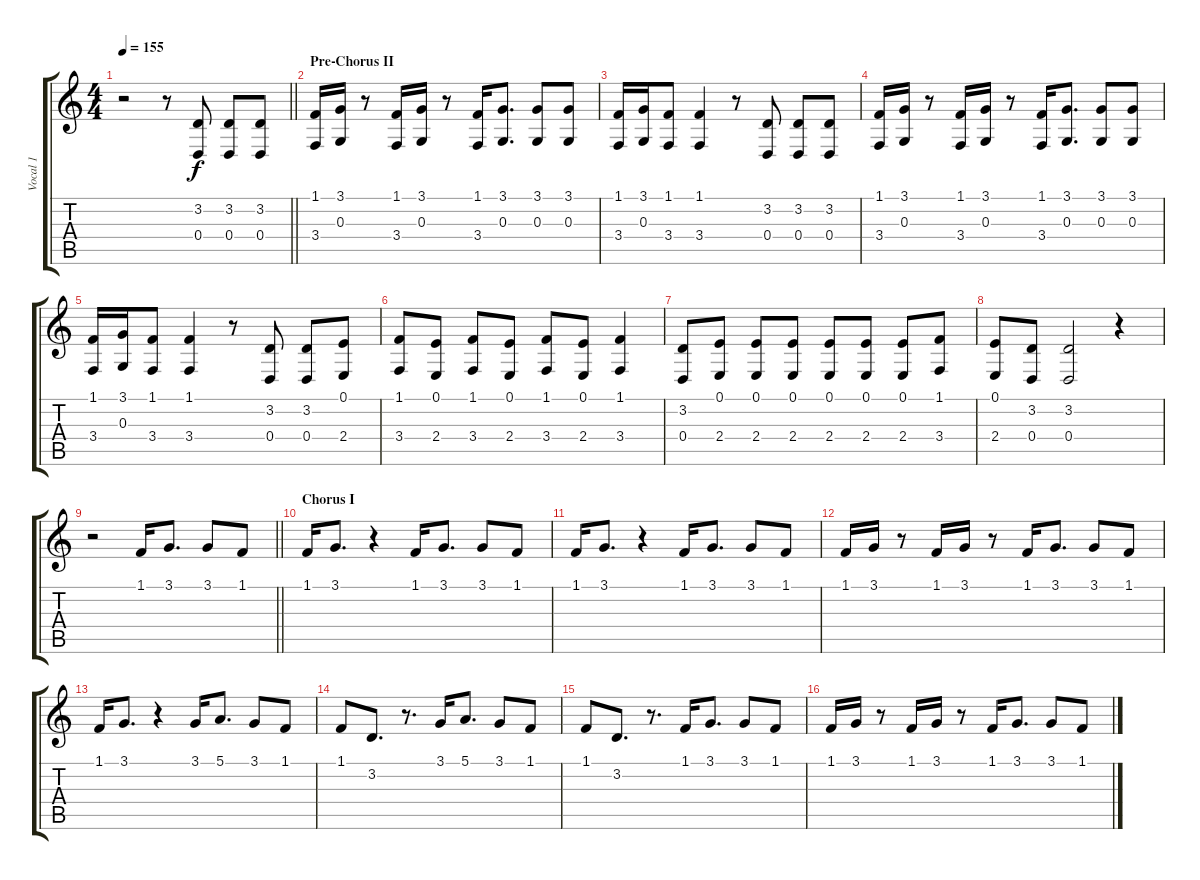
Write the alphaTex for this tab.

\track ("Vocal 1" "Vocal 1") {instrument flute}
\staff {score tabs}
\tuning (E4 B3 G3 D3 A2 E2) {hide}
\ts (4 4)
\tempo 155
\clef g2
\barLineRight lightlight
\ks c
r.2{dy f} r.8 (3.2 0.4).8 (3.2 0.4).8 (3.2 0.4).8 |
\section ("" "Pre-Chorus II")
(1.1 3.4).16 (3.1 0.3).16 r.8 (1.1 3.4).16 (3.1 0.3).16 r.8 (1.1 3.4).16 (3.1 0.3).8{d} (3.1 0.3).8 (3.1 0.3).8 |
(1.1 3.4).16 (3.1 0.3).16 (1.1 3.4).8 (1.1 3.4).4 r.8 (3.2 0.4).8 (3.2 0.4).8 (3.2 0.4).8 |
(1.1 3.4).16 (3.1 0.3).16 r.8 (1.1 3.4).16 (3.1 0.3).16 r.8 (1.1 3.4).16 (3.1 0.3).8{d} (3.1 0.3).8 (3.1 0.3).8 |
(1.1 3.4).16 (3.1 0.3).16 (1.1 3.4).8 (1.1 3.4).4 r.8 (3.2 0.4).8 (3.2 0.4).8 (0.1 2.4).8 |
(1.1 3.4).8 (0.1 2.4).8 (1.1 3.4).8 (0.1 2.4).8 (1.1 3.4).8 (0.1 2.4).8 (1.1 3.4).4 |
(3.2 0.4).8 (0.1 2.4).8 (0.1 2.4).8 (0.1 2.4).8 (0.1 2.4).8 (0.1 2.4).8 (0.1 2.4).8 (1.1 3.4).8 |
(0.1 2.4).8 (3.2 0.4).8 (3.2 0.4).2 r.4 |
\barLineRight lightlight
r.2{instrument lead2sawtooth} 1.1.16 3.1.8{d} 3.1.8 1.1.8 |
\section ("" "Chorus I")
1.1.16 3.1.8{d} r.4 1.1.16 3.1.8{d} 3.1.8 1.1.8 |
1.1.16 3.1.8{d} r.4 1.1.16 3.1.8{d} 3.1.8 1.1.8 |
1.1.16 3.1.16 r.8 1.1.16 3.1.16 r.8 1.1.16 3.1.8{d} 3.1.8 1.1.8 |
1.1.16 3.1.8{d} r.4 3.1.16 5.1.8{d} 3.1.8 1.1.8 |
1.1.8 3.2.8{d} r.8{d} 3.1.16 5.1.8{d} 3.1.8 1.1.8 |
1.1.8 3.2.8{d} r.8{d} 1.1.16 3.1.8{d} 3.1.8 1.1.8 |
1.1.16 3.1.16 r.8 1.1.16 3.1.16 r.8 1.1.16 3.1.8{d} 3.1.8 1.1.8
